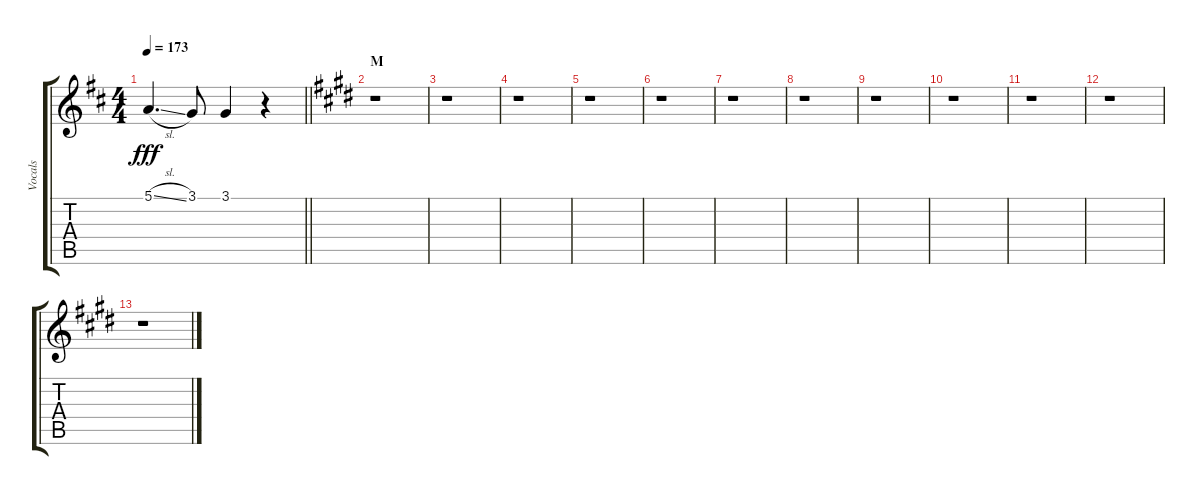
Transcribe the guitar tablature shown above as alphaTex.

\track ("Vocals" "Vocals") {instrument voiceoohs}
\staff {score tabs}
\tuning (E4 B3 G3 D3 A2 E2) {hide}
\ts (4 4)
\tempo 173
\clef g2
\barLineRight lightlight
\ks d
5.1{sl}.4{d dy fff} 3.1.8 3.1.4 r.4 |
\section ("" "M")
\ks e
r.1 |
r.1 |
r.1 |
r.1 |
r.1 |
r.1 |
r.1 |
r.1 |
r.1 |
r.1 |
r.1 |
r.1
